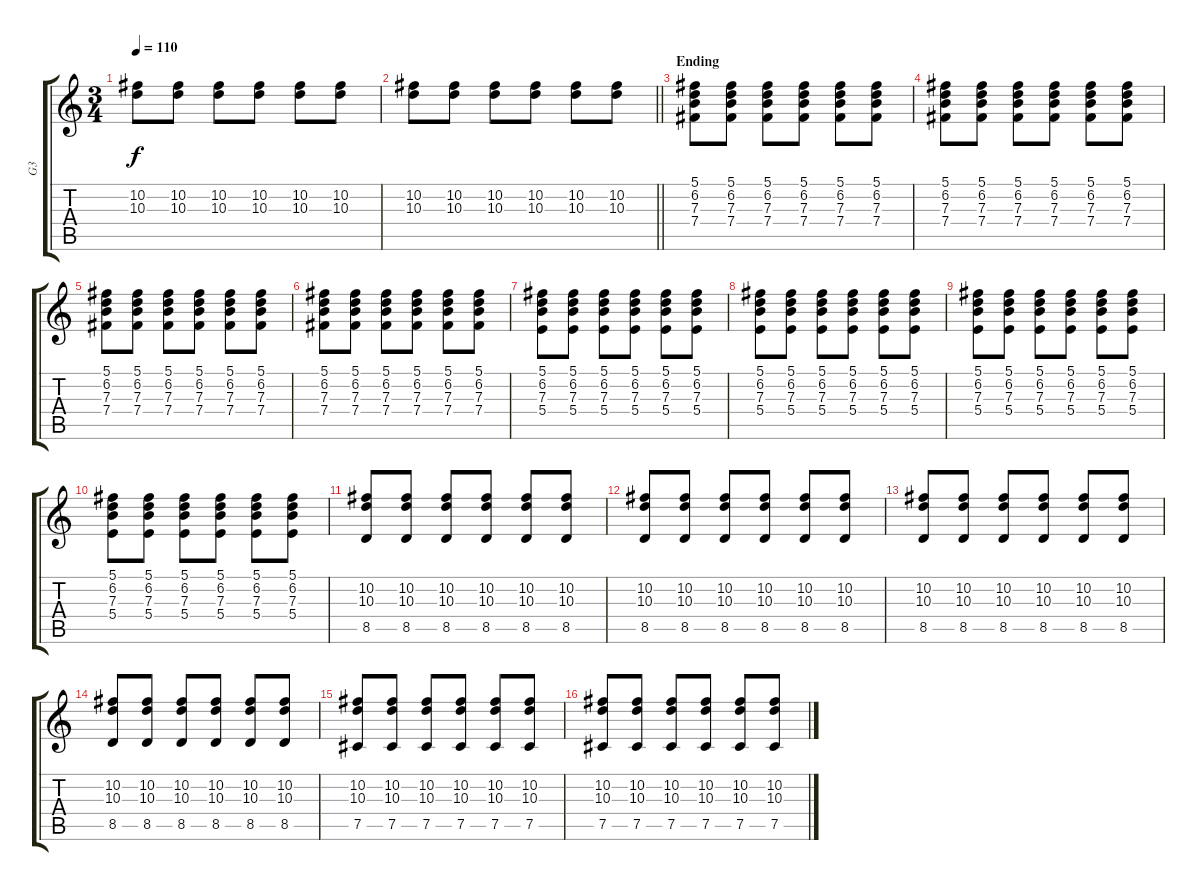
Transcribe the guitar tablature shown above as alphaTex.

\track ("G3" "G3") {instrument electricguitarclean}
\staff {score tabs}
\tuning (Db4 Ab3 E3 B2 Gb2 B1) {hide}
\ts (3 4)
\tempo 110
\clef g2
\ks c
(10.2 10.3).8{dy f} (10.2 10.3).8 (10.2 10.3).8 (10.2 10.3).8 (10.2 10.3).8 (10.2 10.3).8 |
\barLineRight lightlight
(10.2 10.3).8 (10.2 10.3).8 (10.2 10.3).8 (10.2 10.3).8 (10.2 10.3).8 (10.2 10.3).8 |
\section ("" "Ending")
(5.1 6.2 7.3 7.4).8{volume 16} (5.1 6.2 7.3 7.4).8 (5.1 6.2 7.3 7.4).8 (5.1 6.2 7.3 7.4).8 (5.1 6.2 7.3 7.4).8 (5.1 6.2 7.3 7.4).8 |
(5.1 6.2 7.3 7.4).8 (5.1 6.2 7.3 7.4).8 (5.1 6.2 7.3 7.4).8 (5.1 6.2 7.3 7.4).8 (5.1 6.2 7.3 7.4).8 (5.1 6.2 7.3 7.4).8 |
(5.1 6.2 7.3 7.4).8 (5.1 6.2 7.3 7.4).8 (5.1 6.2 7.3 7.4).8 (5.1 6.2 7.3 7.4).8 (5.1 6.2 7.3 7.4).8 (5.1 6.2 7.3 7.4).8 |
(5.1 6.2 7.3 7.4).8 (5.1 6.2 7.3 7.4).8 (5.1 6.2 7.3 7.4).8 (5.1 6.2 7.3 7.4).8 (5.1 6.2 7.3 7.4).8 (5.1 6.2 7.3 7.4).8 |
(5.1 6.2 7.3 5.4).8 (5.1 6.2 7.3 5.4).8 (5.1 6.2 7.3 5.4).8 (5.1 6.2 7.3 5.4).8 (5.1 6.2 7.3 5.4).8 (5.1 6.2 7.3 5.4).8 |
(5.1 6.2 7.3 5.4).8 (5.1 6.2 7.3 5.4).8 (5.1 6.2 7.3 5.4).8 (5.1 6.2 7.3 5.4).8 (5.1 6.2 7.3 5.4).8 (5.1 6.2 7.3 5.4).8 |
(5.1 6.2 7.3 5.4).8 (5.1 6.2 7.3 5.4).8 (5.1 6.2 7.3 5.4).8 (5.1 6.2 7.3 5.4).8 (5.1 6.2 7.3 5.4).8 (5.1 6.2 7.3 5.4).8 |
(5.1 6.2 7.3 5.4).8 (5.1 6.2 7.3 5.4).8 (5.1 6.2 7.3 5.4).8 (5.1 6.2 7.3 5.4).8 (5.1 6.2 7.3 5.4).8 (5.1 6.2 7.3 5.4).8 |
(10.2 10.3 8.5).8 (10.2 10.3 8.5).8 (10.2 10.3 8.5).8 (10.2 10.3 8.5).8 (10.2 10.3 8.5).8 (10.2 10.3 8.5).8 |
(10.2 10.3 8.5).8 (10.2 10.3 8.5).8 (10.2 10.3 8.5).8 (10.2 10.3 8.5).8 (10.2 10.3 8.5).8 (10.2 10.3 8.5).8 |
(10.2 10.3 8.5).8 (10.2 10.3 8.5).8 (10.2 10.3 8.5).8 (10.2 10.3 8.5).8 (10.2 10.3 8.5).8 (10.2 10.3 8.5).8 |
(10.2 10.3 8.5).8 (10.2 10.3 8.5).8 (10.2 10.3 8.5).8 (10.2 10.3 8.5).8 (10.2 10.3 8.5).8 (10.2 10.3 8.5).8 |
(10.2 10.3 7.5).8 (10.2 10.3 7.5).8 (10.2 10.3 7.5).8 (10.2 10.3 7.5).8 (10.2 10.3 7.5).8 (10.2 10.3 7.5).8 |
(10.2 10.3 7.5).8 (10.2 10.3 7.5).8 (10.2 10.3 7.5).8 (10.2 10.3 7.5).8 (10.2 10.3 7.5).8 (10.2 10.3 7.5).8
